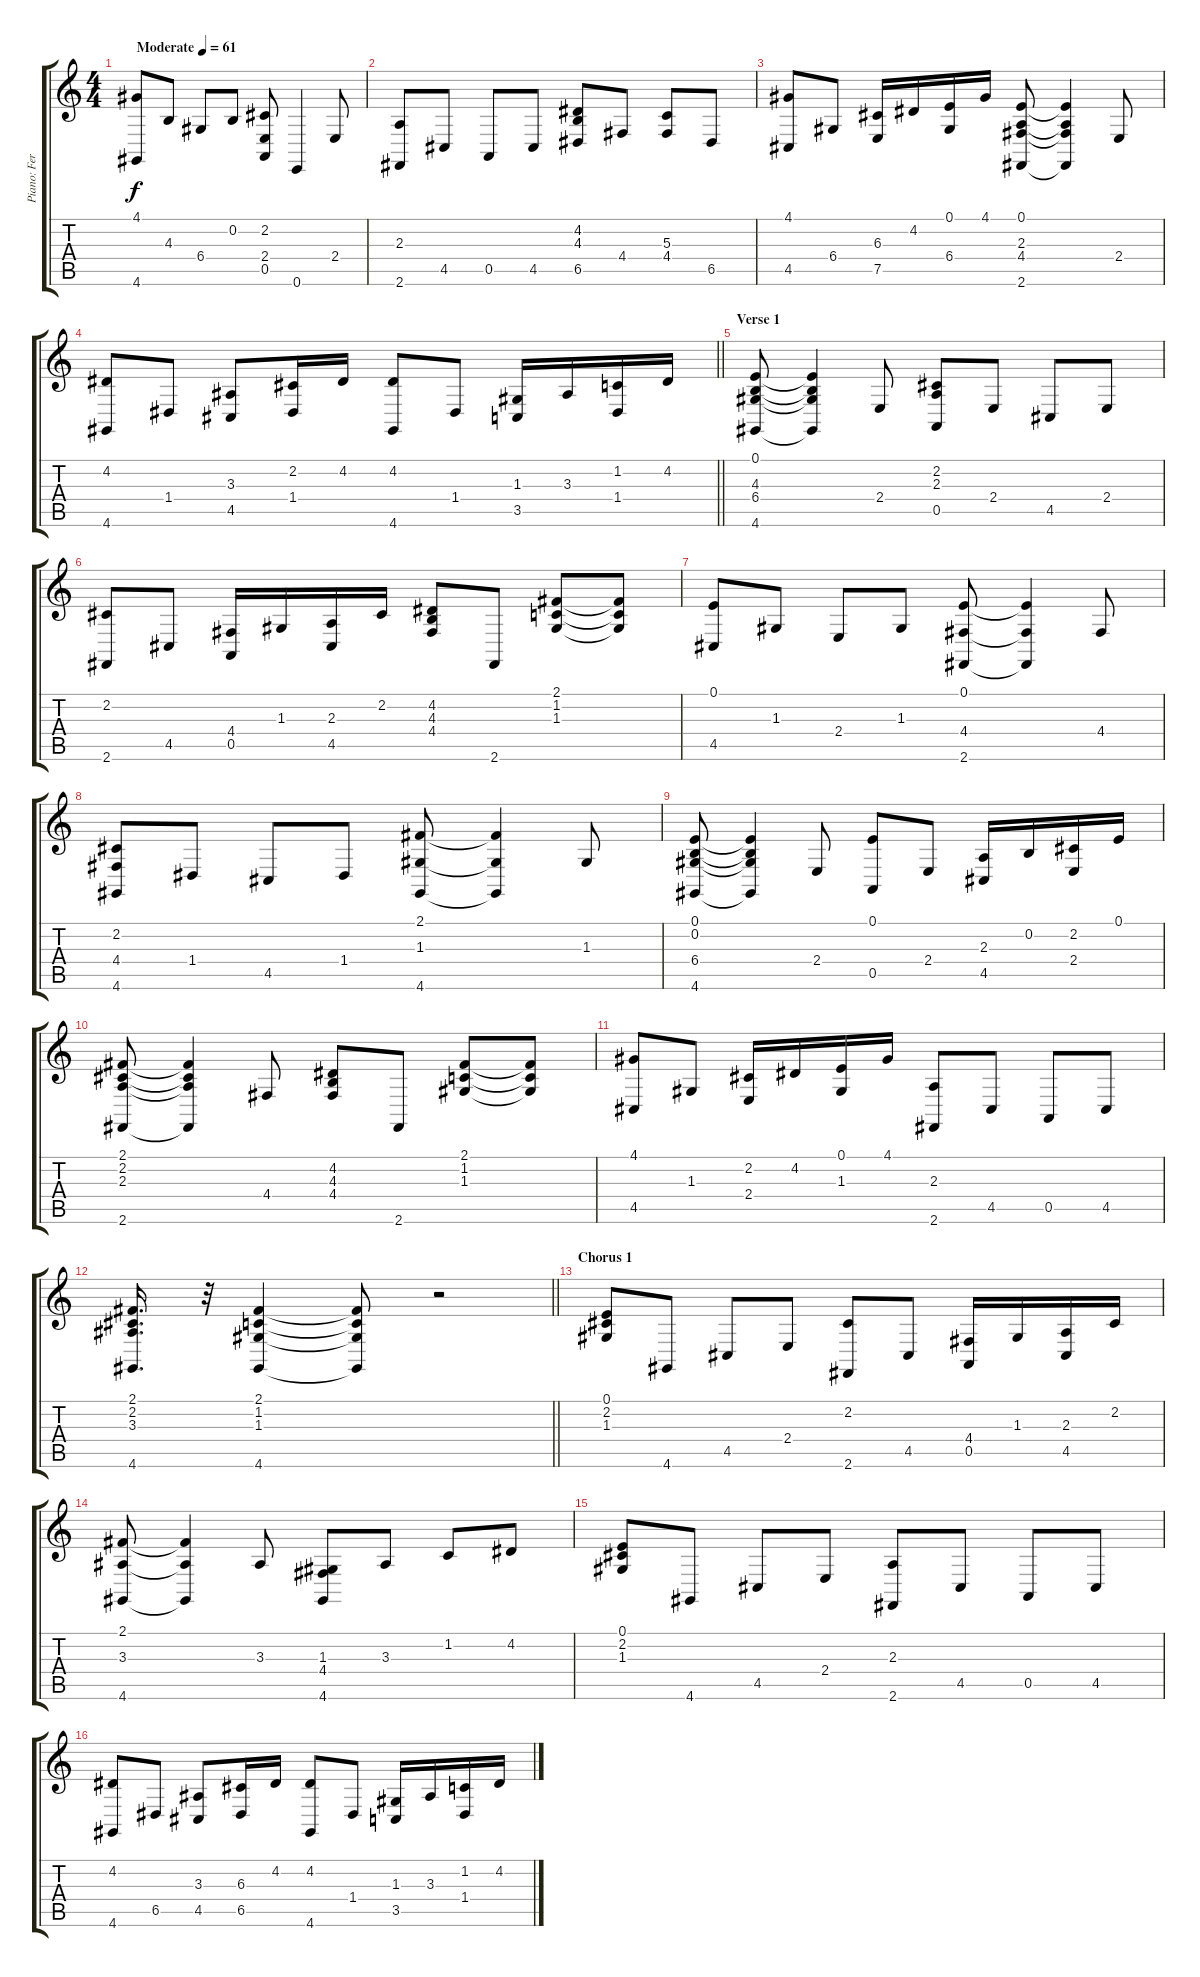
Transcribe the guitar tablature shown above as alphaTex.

\track ("Piano: Fernando Muscolo" "Piano: Fer") {instrument electricpiano1}
\staff {score tabs}
\tuning (E4 B3 G3 D3 A2 E2) {hide}
\ts (4 4)
\tempo (61 "Moderate")
\clef g2
\ks c
(4.1 4.6).8{dy f instrument electricpiano1} 4.3.8 6.4.8 0.2.8 (2.2 2.4 0.5).8 0.6.4 2.4.8 |
(2.3 2.6).8 4.5.8 0.5.8 4.5.8 (4.2 4.3 6.5).8 4.4.8 (5.3 4.4).8 6.5.8 |
(4.1 4.5).8 6.4.8 (6.3 7.5).16 4.2.16 (0.1 6.4).16 4.1.16 (0.1 2.3 4.4 2.6).8 (0.1{t} 2.3{t} 4.4{t} 2.6{t}).4 2.4.8 |
\barLineRight lightlight
(4.2 4.6).8 1.4.8 (3.3 4.5).8 (2.2 1.4).16 4.2.16 (4.2 4.6).8 1.4.8 (1.3 3.5).16 3.3.16 (1.2 1.4).16 4.2.16 |
\section ("" "Verse 1")
(0.1 4.3 6.4 4.6).8 (0.1{t} 4.3{t} 6.4{t} 4.6{t}).4 2.4.8 (2.2 2.3 0.5).8 2.4.8 4.5.8 2.4.8 |
(2.2 2.6).8 4.5.8 (4.4 0.5).16 1.3.16 (2.3 4.5).16 2.2.16 (4.2 4.3 4.4).8 2.6.8 (2.1 1.2 1.3).8 (2.1{t} 1.2{t} 1.3{t}).8 |
(0.1 4.5).8 1.3.8 2.4.8 1.3.8 (0.1 4.4 2.6).8 (0.1{t} 4.4{t} 2.6{t}).4 4.4.8 |
(2.2 4.4 4.6).8 1.4.8 4.5.8 1.4.8 (2.1 1.3 4.6).8 (2.1{t} 1.3{t} 4.6{t}).4 1.3.8 |
(0.1 0.2 6.4 4.6).8 (0.1{t} 0.2{t} 6.4{t} 4.6{t}).4 2.4.8 (0.1 0.5).8 2.4.8 (2.3 4.5).16 0.2.16 (2.2 2.4).16 0.1.16 |
(2.1 2.2 2.3 2.6).8 (2.1{t} 2.2{t} 2.3{t} 2.6{t}).4 4.4.8 (4.2 4.3 4.4).8 2.6.8 (2.1 1.2 1.3).8 (2.1{t} 1.2{t} 1.3{t}).8 |
(4.1 4.5).8 1.3.8 (2.2 2.4).16 4.2.16 (0.1 1.3).16 4.1.16 (2.3 2.6).8 4.5.8 0.5.8 4.5.8 |
\barLineRight lightlight
(2.1 2.2 3.3 4.6).16{d} r.32 (2.1 1.2 1.3 4.6).4 (2.1{t} 1.2{t} 1.3{t} 4.6{t}).8 r.2 |
\section ("" "Chorus 1")
(0.1 2.2 1.3).8 4.6.8 4.5.8 2.4.8 (2.2 2.6).8 4.5.8 (4.4 0.5).16 1.3.16 (2.3 4.5).16 2.2.16 |
(2.1 3.3 4.6).8 (2.1{t} 3.3{t} 4.6{t}).4 3.3.8 (1.3 4.4 4.6).8 3.3.8 1.2.8 4.2.8 |
(0.1 2.2 1.3).8 4.6.8 4.5.8 2.4.8 (2.3 2.6).8 4.5.8 0.5.8 4.5.8 |
(4.2 4.6).8 6.5.8 (3.3 4.5).8 (6.3 6.5).16 4.2.16 (4.2 4.6).8 1.4.8 (1.3 3.5).16 3.3.16 (1.2 1.4).16 4.2.16
